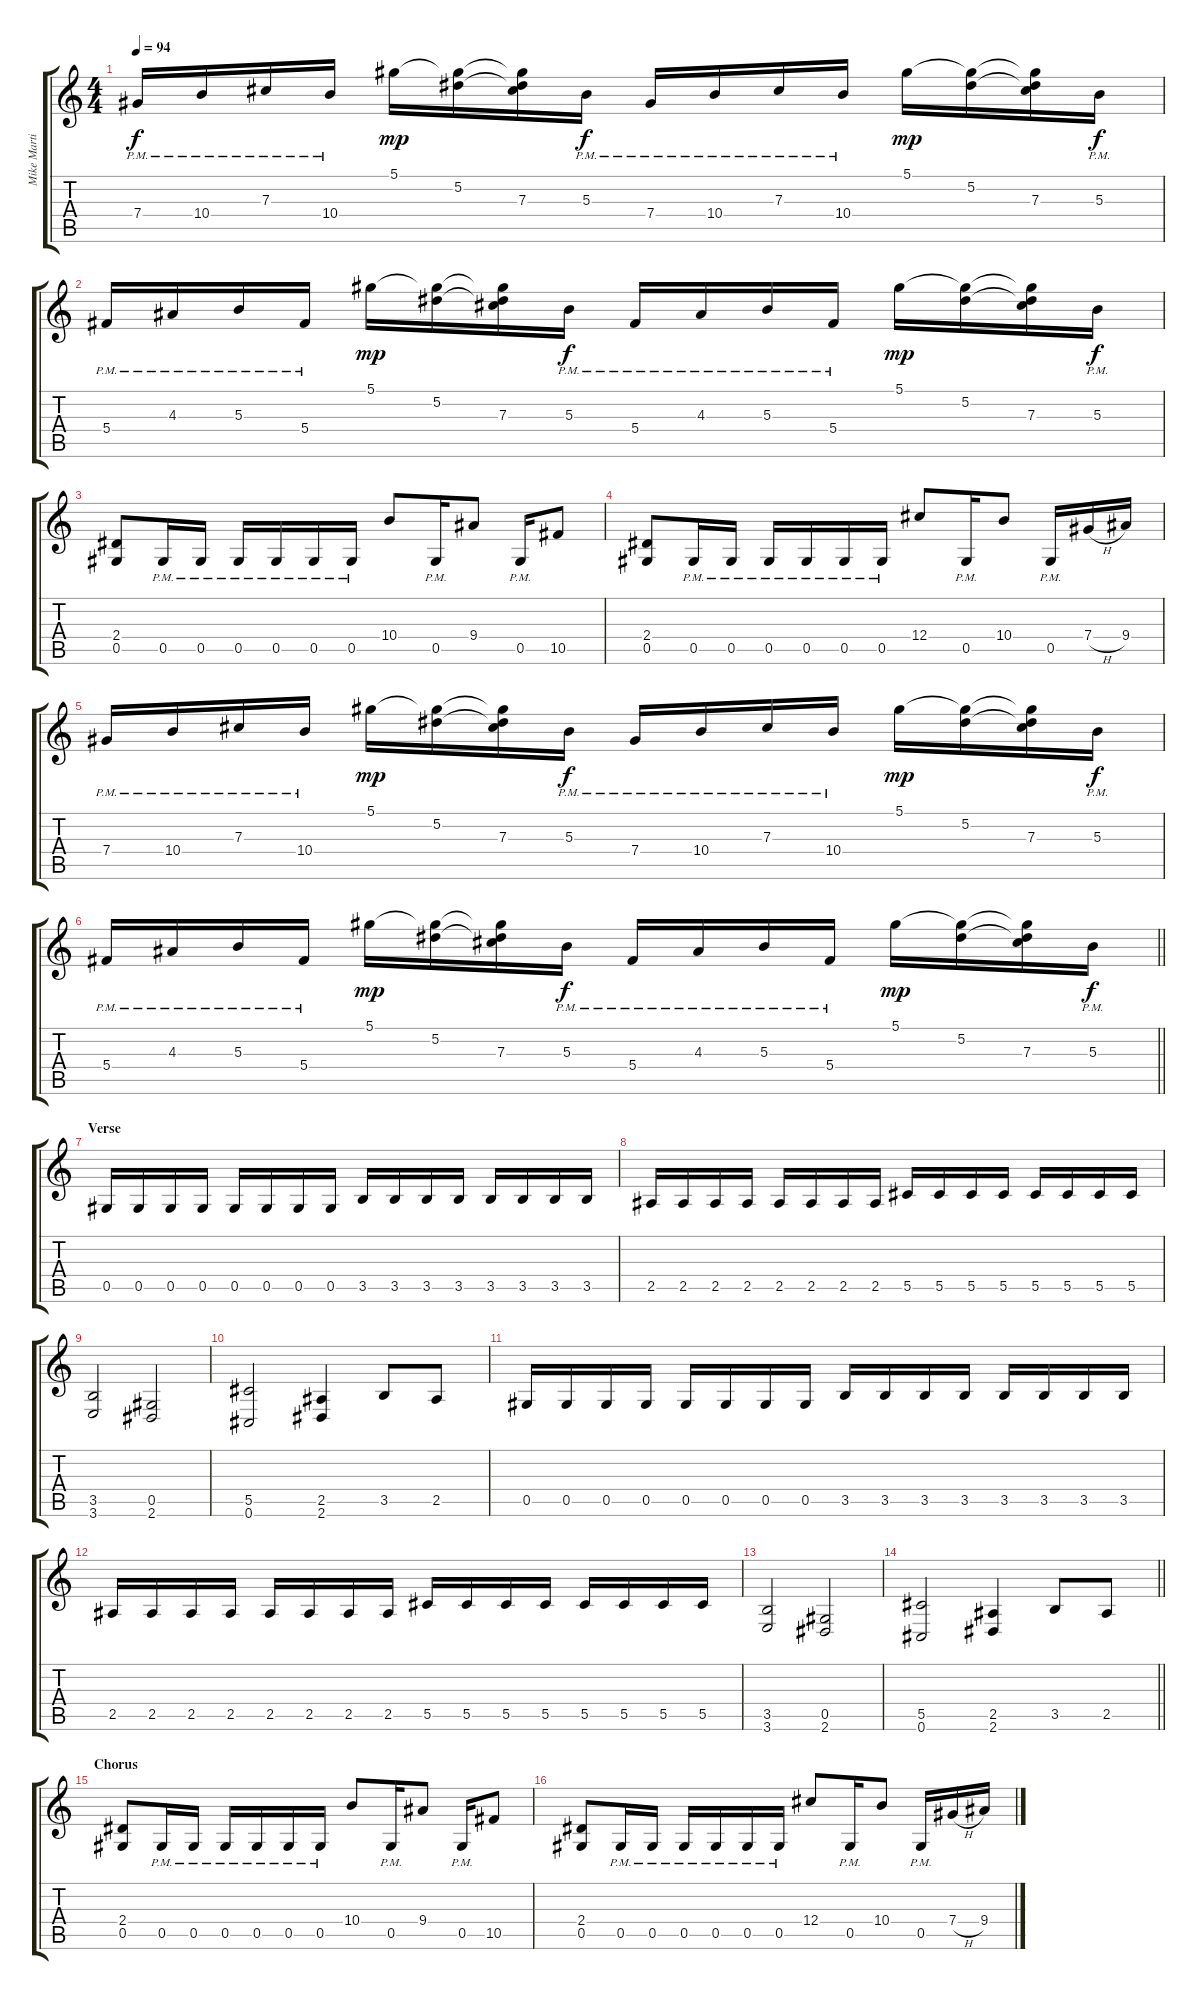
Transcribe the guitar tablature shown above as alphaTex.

\track ("Mike Martin" "Mike Marti") {instrument distortionguitar}
\staff {score tabs}
\tuning (Eb4 Bb3 Gb3 Db3 Ab2 Db2) {hide}
\ts (4 4)
\tempo 94
\clef g2
\ks c
7.4{pm}.16{dy f} 10.4{pm}.16 7.3{pm}.16 10.4{pm}.16 5.1.16{dy mp} (5.1{t} 5.2).16 (5.1{t} 5.2{t} 7.3).16 5.3{pm}.16{dy f} 7.4{pm}.16 10.4{pm}.16 7.3{pm}.16 10.4{pm}.16 5.1.16{dy mp} (5.1{t} 5.2).16 (5.1{t} 5.2{t} 7.3).16 5.3{pm}.16{dy f} |
5.4{pm}.16 4.3{pm}.16 5.3{pm}.16 5.4{pm}.16 5.1.16{dy mp} (5.1{t} 5.2).16 (5.1{t} 5.2{t} 7.3).16 5.3{pm}.16{dy f} 5.4{pm}.16 4.3{pm}.16 5.3{pm}.16 5.4{pm}.16 5.1.16{dy mp} (5.1{t} 5.2).16 (5.1{t} 5.2{t} 7.3).16 5.3{pm}.16{dy f} |
(2.4 0.5).8 0.5{pm}.16 0.5{pm}.16 0.5{pm}.16 0.5{pm}.16 0.5{pm}.16 0.5{pm}.16 10.4.8 0.5{pm}.16 9.4.8 0.5{pm}.16 10.5.8 |
(2.4 0.5).8 0.5{pm}.16 0.5{pm}.16 0.5{pm}.16 0.5{pm}.16 0.5{pm}.16 0.5{pm}.16 12.4.8 0.5{pm}.16 10.4.8 0.5{pm}.16 7.4{h}.16 9.4.16 |
7.4{pm}.16 10.4{pm}.16 7.3{pm}.16 10.4{pm}.16 5.1.16{dy mp} (5.1{t} 5.2).16 (5.1{t} 5.2{t} 7.3).16 5.3{pm}.16{dy f} 7.4{pm}.16 10.4{pm}.16 7.3{pm}.16 10.4{pm}.16 5.1.16{dy mp} (5.1{t} 5.2).16 (5.1{t} 5.2{t} 7.3).16 5.3{pm}.16{dy f} |
\barLineRight lightlight
5.4{pm}.16 4.3{pm}.16 5.3{pm}.16 5.4{pm}.16 5.1.16{dy mp} (5.1{t} 5.2).16 (5.1{t} 5.2{t} 7.3).16 5.3{pm}.16{dy f} 5.4{pm}.16 4.3{pm}.16 5.3{pm}.16 5.4{pm}.16 5.1.16{dy mp} (5.1{t} 5.2).16 (5.1{t} 5.2{t} 7.3).16 5.3{pm}.16{dy f} |
\section ("" "Verse")
0.5.16 0.5.16 0.5.16 0.5.16 0.5.16 0.5.16 0.5.16 0.5.16 3.5.16 3.5.16 3.5.16 3.5.16 3.5.16 3.5.16 3.5.16 3.5.16 |
2.5.16 2.5.16 2.5.16 2.5.16 2.5.16 2.5.16 2.5.16 2.5.16 5.5.16 5.5.16 5.5.16 5.5.16 5.5.16 5.5.16 5.5.16 5.5.16 |
(3.5 3.6).2 (0.5 2.6).2 |
(5.5 0.6).2 (2.5 2.6).4 3.5.8 2.5.8 |
0.5.16 0.5.16 0.5.16 0.5.16 0.5.16 0.5.16 0.5.16 0.5.16 3.5.16 3.5.16 3.5.16 3.5.16 3.5.16 3.5.16 3.5.16 3.5.16 |
2.5.16 2.5.16 2.5.16 2.5.16 2.5.16 2.5.16 2.5.16 2.5.16 5.5.16 5.5.16 5.5.16 5.5.16 5.5.16 5.5.16 5.5.16 5.5.16 |
(3.5 3.6).2 (0.5 2.6).2 |
\barLineRight lightlight
(5.5 0.6).2 (2.5 2.6).4 3.5.8 2.5.8 |
\section ("" "Chorus")
(2.4 0.5).8 0.5{pm}.16 0.5{pm}.16 0.5{pm}.16 0.5{pm}.16 0.5{pm}.16 0.5{pm}.16 10.4.8 0.5{pm}.16 9.4.8 0.5{pm}.16 10.5.8 |
(2.4 0.5).8 0.5{pm}.16 0.5{pm}.16 0.5{pm}.16 0.5{pm}.16 0.5{pm}.16 0.5{pm}.16 12.4.8 0.5{pm}.16 10.4.8 0.5{pm}.16 7.4{h}.16 9.4.16
